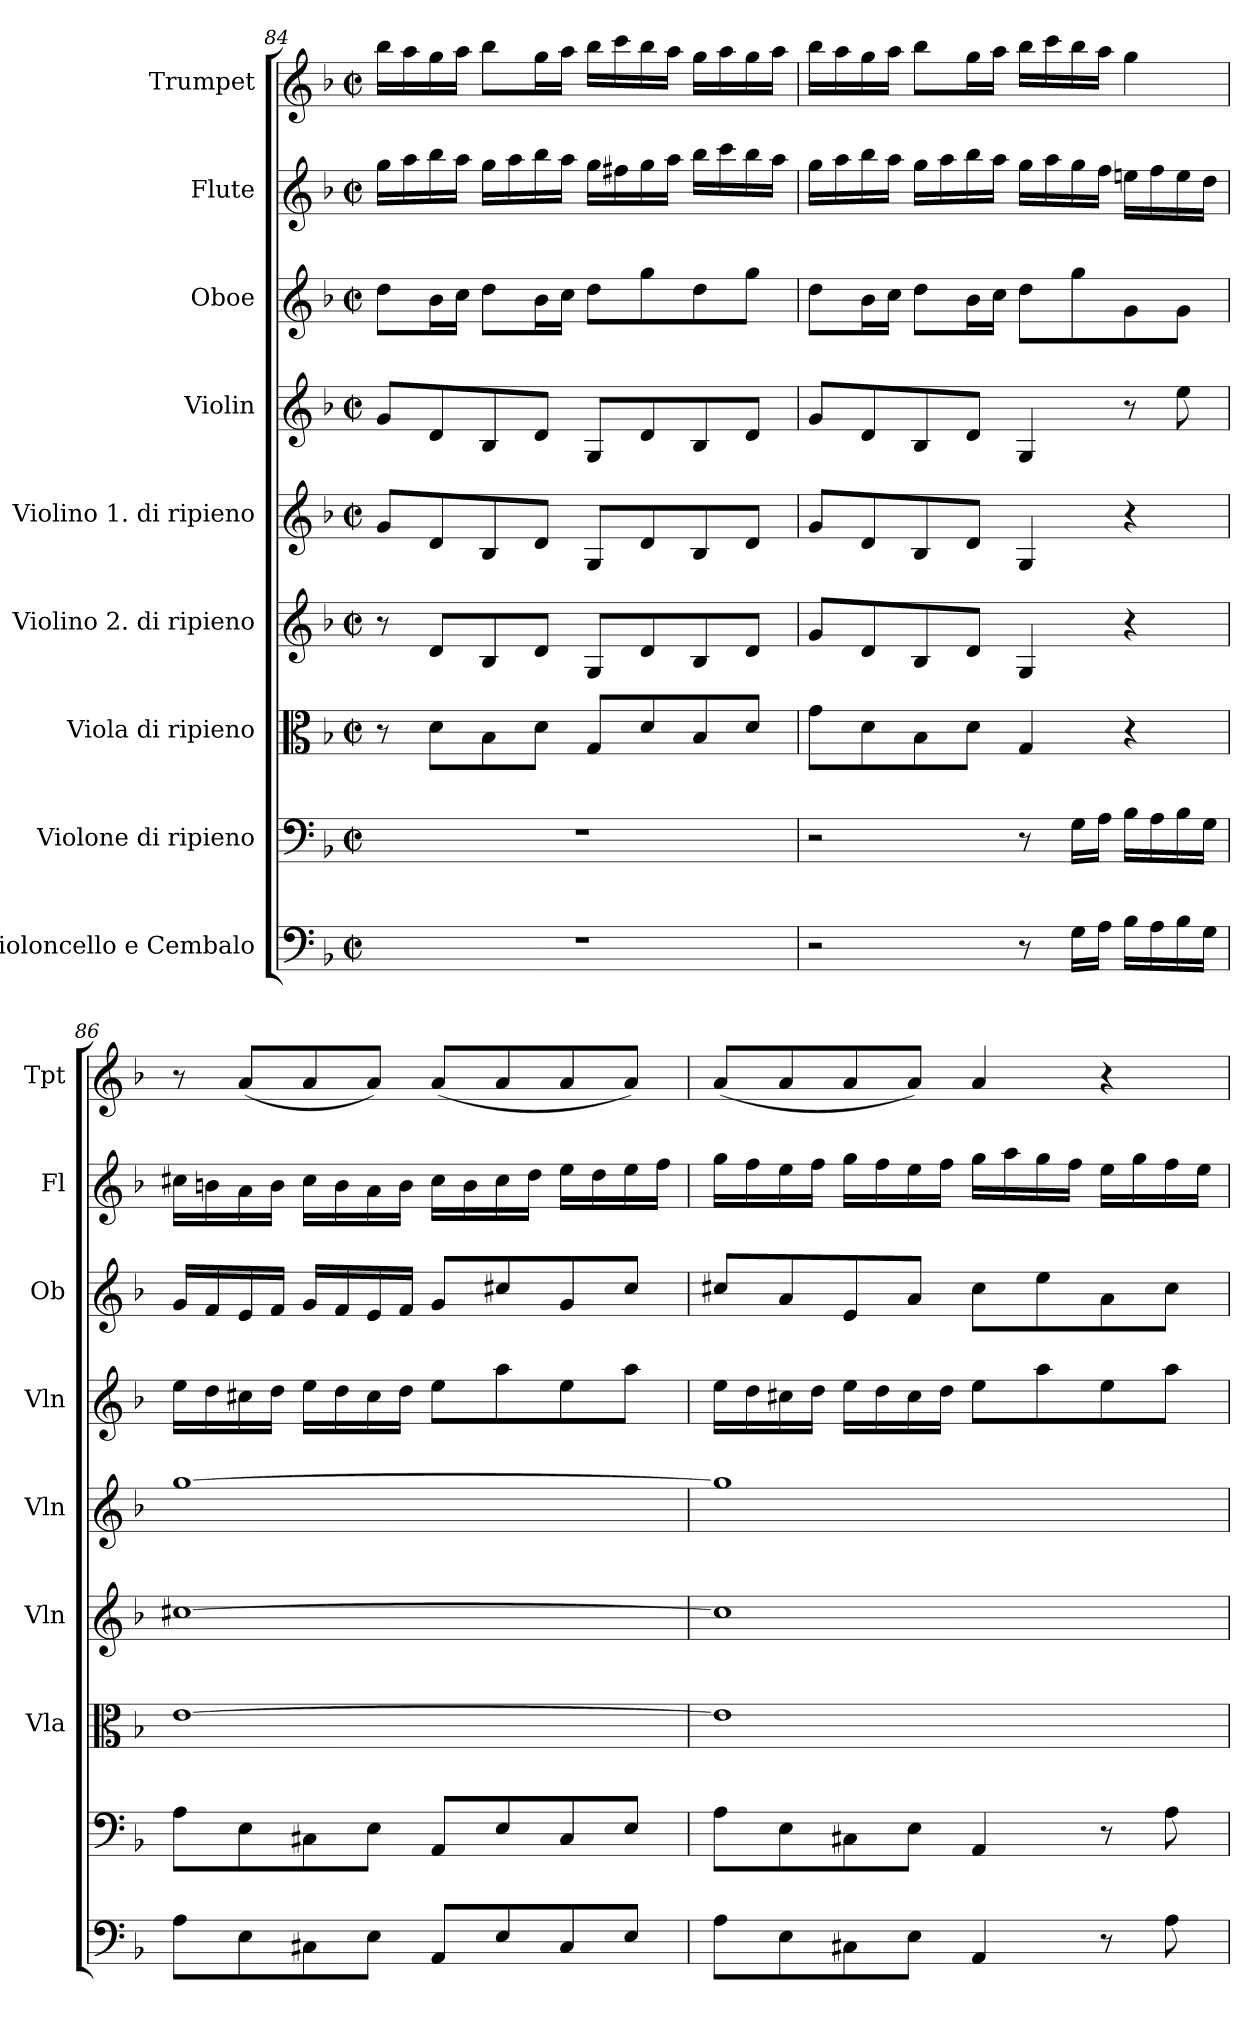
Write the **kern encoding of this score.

**kern	**kern	**kern	**kern	**kern	**kern	**kern	**kern	**kern
*part9	*part8	*part7	*part6	*part5	*part4	*part3	*part2	*part1
*staff9	*staff8	*staff7	*staff6	*staff5	*staff4	*staff3	*staff2	*staff1
*I"Violoncello e Cembalo	*I"Violone di ripieno	*I"Viola di ripieno	*I"Violino 2. di ripieno	*I"Violino 1. di ripieno	*I"Violin	*I"Oboe	*I"Flute	*I"Trumpet
*	*	*I'Vla	*I'Vln	*I'Vln	*I'Vln	*I'Ob	*I'Fl	*I'Tpt
*clefF4	*clefF4	*clefC3	*clefG2	*clefG2	*clefG2	*clefG2	*clefG2	*clefG2
*k[b-]	*k[b-]	*k[b-]	*k[b-]	*k[b-]	*k[b-]	*k[b-]	*k[b-]	*k[b-]
*F:	*F:	*F:	*F:	*F:	*F:	*F:	*F:	*F:
*M2/2	*M2/2	*M2/2	*M2/2	*M2/2	*M2/2	*M2/2	*M2/2	*M2/2
*met(c|)	*met(c|)	*met(c|)	*met(c|)	*met(c|)	*met(c|)	*met(c|)	*met(c|)	*met(c|)
=84	=84	=84	=84	=84	=84	=84	=84	=84
1r	1r	8r	8r	8gL	8gL	8ddL	16ggLL	16bb-LL
.	.	.	.	.	.	.	16aa	16aa
.	.	8dL	8dL	8d	8d	16b-L	16bb-	16gg
.	.	.	.	.	.	16ccJJ	16aaJJ	16aaJJ
.	.	8B-	8B-	8B-	8B-	8ddL	16ggLL	8bb-L
.	.	.	.	.	.	.	16aa	.
.	.	8dJ	8dJ	8dJ	8dJ	16b-L	16bb-	16ggL
.	.	.	.	.	.	16ccJJ	16aaJJ	16aaJJ
.	.	8GL	8GL	8GL	8GL	8ddL	16ggLL	16bb-LL
.	.	.	.	.	.	.	16ff#X	16ccc
.	.	8d	8d	8d	8d	8gg	16gg	16bb-
.	.	.	.	.	.	.	16aaJJ	16aaJJ
.	.	8B-	8B-	8B-	8B-	8dd	16bb-LL	16ggLL
.	.	.	.	.	.	.	16ccc	16aa
.	.	8dJ	8dJ	8dJ	8dJ	8ggJ	16bb-	16gg
.	.	.	.	.	.	.	16aaJJ	16aaJJ
=85	=85	=85	=85	=85	=85	=85	=85	=85
2r	2r	8gL	8gL	8gL	8gL	8ddL	16ggLL	16bb-LL
.	.	.	.	.	.	.	16aa	16aa
.	.	8d	8d	8d	8d	16b-L	16bb-	16gg
.	.	.	.	.	.	16ccJJ	16aaJJ	16aaJJ
.	.	8B-	8B-	8B-	8B-	8ddL	16ggLL	8bb-L
.	.	.	.	.	.	.	16aa	.
.	.	8dJ	8dJ	8dJ	8dJ	16b-L	16bb-	16ggL
.	.	.	.	.	.	16ccJJ	16aaJJ	16aaJJ
8r	8r	4G	4G	4G	4G	8ddL	16ggLL	16bb-LL
.	.	.	.	.	.	.	16aa	16ccc
16GLL	16GLL	.	.	.	.	8gg	16gg	16bb-
16AJJ	16AJJ	.	.	.	.	.	16ffJJ	16aaJJ
16B-LL	16B-LL	4r	4r	4r	8r	8g	16eenLL	4gg
16A	16A	.	.	.	.	.	16ff	.
16B-	16B-	.	.	.	8ee	8gJ	16ee	.
16GJJ	16GJJ	.	.	.	.	.	16ddJJ	.
=86	=86	=86	=86	=86	=86	=86	=86	=86
8AL	8AL	[1e	[1cc#X	[1gg	16eeLL	16gLL	16cc#XLL	8r
.	.	.	.	.	16dd	16f	16bn	.
8E	8E	.	.	.	16cc#X	16e	16a	(8aL
.	.	.	.	.	16ddJJ	16fJJ	16bJJ	.
8C#X	8C#X	.	.	.	16eeLL	16gLL	16cc#LL	8a
.	.	.	.	.	16dd	16f	16b	.
8EJ	8EJ	.	.	.	16cc#	16e	16a	8aJ)
.	.	.	.	.	16ddJJ	16fJJ	16bJJ	.
8AAL	8AAL	.	.	.	8eeL	8gL	16cc#LL	(8aL
.	.	.	.	.	.	.	16b	.
8E	8E	.	.	.	8aa	8cc#X	16cc#	8a
.	.	.	.	.	.	.	16ddJJ	.
8C#	8C#	.	.	.	8ee	8g	16eeLL	8a
.	.	.	.	.	.	.	16dd	.
8EJ	8EJ	.	.	.	8aaJ	8cc#J	16ee	8aJ)
.	.	.	.	.	.	.	16ffJJ	.
=87	=87	=87	=87	=87	=87	=87	=87	=87
8AL	8AL	1e]	1cc#]	1gg]	16eeLL	8cc#XL	16ggLL	(8aL
.	.	.	.	.	16dd	.	16ff	.
8E	8E	.	.	.	16cc#X	8a	16ee	8a
.	.	.	.	.	16ddJJ	.	16ffJJ	.
8C#X	8C#X	.	.	.	16eeLL	8e	16ggLL	8a
.	.	.	.	.	16dd	.	16ff	.
8EJ	8EJ	.	.	.	16cc#	8aJ	16ee	8aJ)
.	.	.	.	.	16ddJJ	.	16ffJJ	.
4AA	4AA	.	.	.	8eeL	8cc#L	16ggLL	4a
.	.	.	.	.	.	.	16aa	.
.	.	.	.	.	8aa	8ee	16gg	.
.	.	.	.	.	.	.	16ffJJ	.
8r	8r	.	.	.	8ee	8a	16eeLL	4r
.	.	.	.	.	.	.	16gg	.
8A	8A	.	.	.	8aaJ	8cc#J	16ff	.
.	.	.	.	.	.	.	16eeJJ	.
=	=	=	=	=	=	=	=	=
*-	*-	*-	*-	*-	*-	*-	*-	*-
